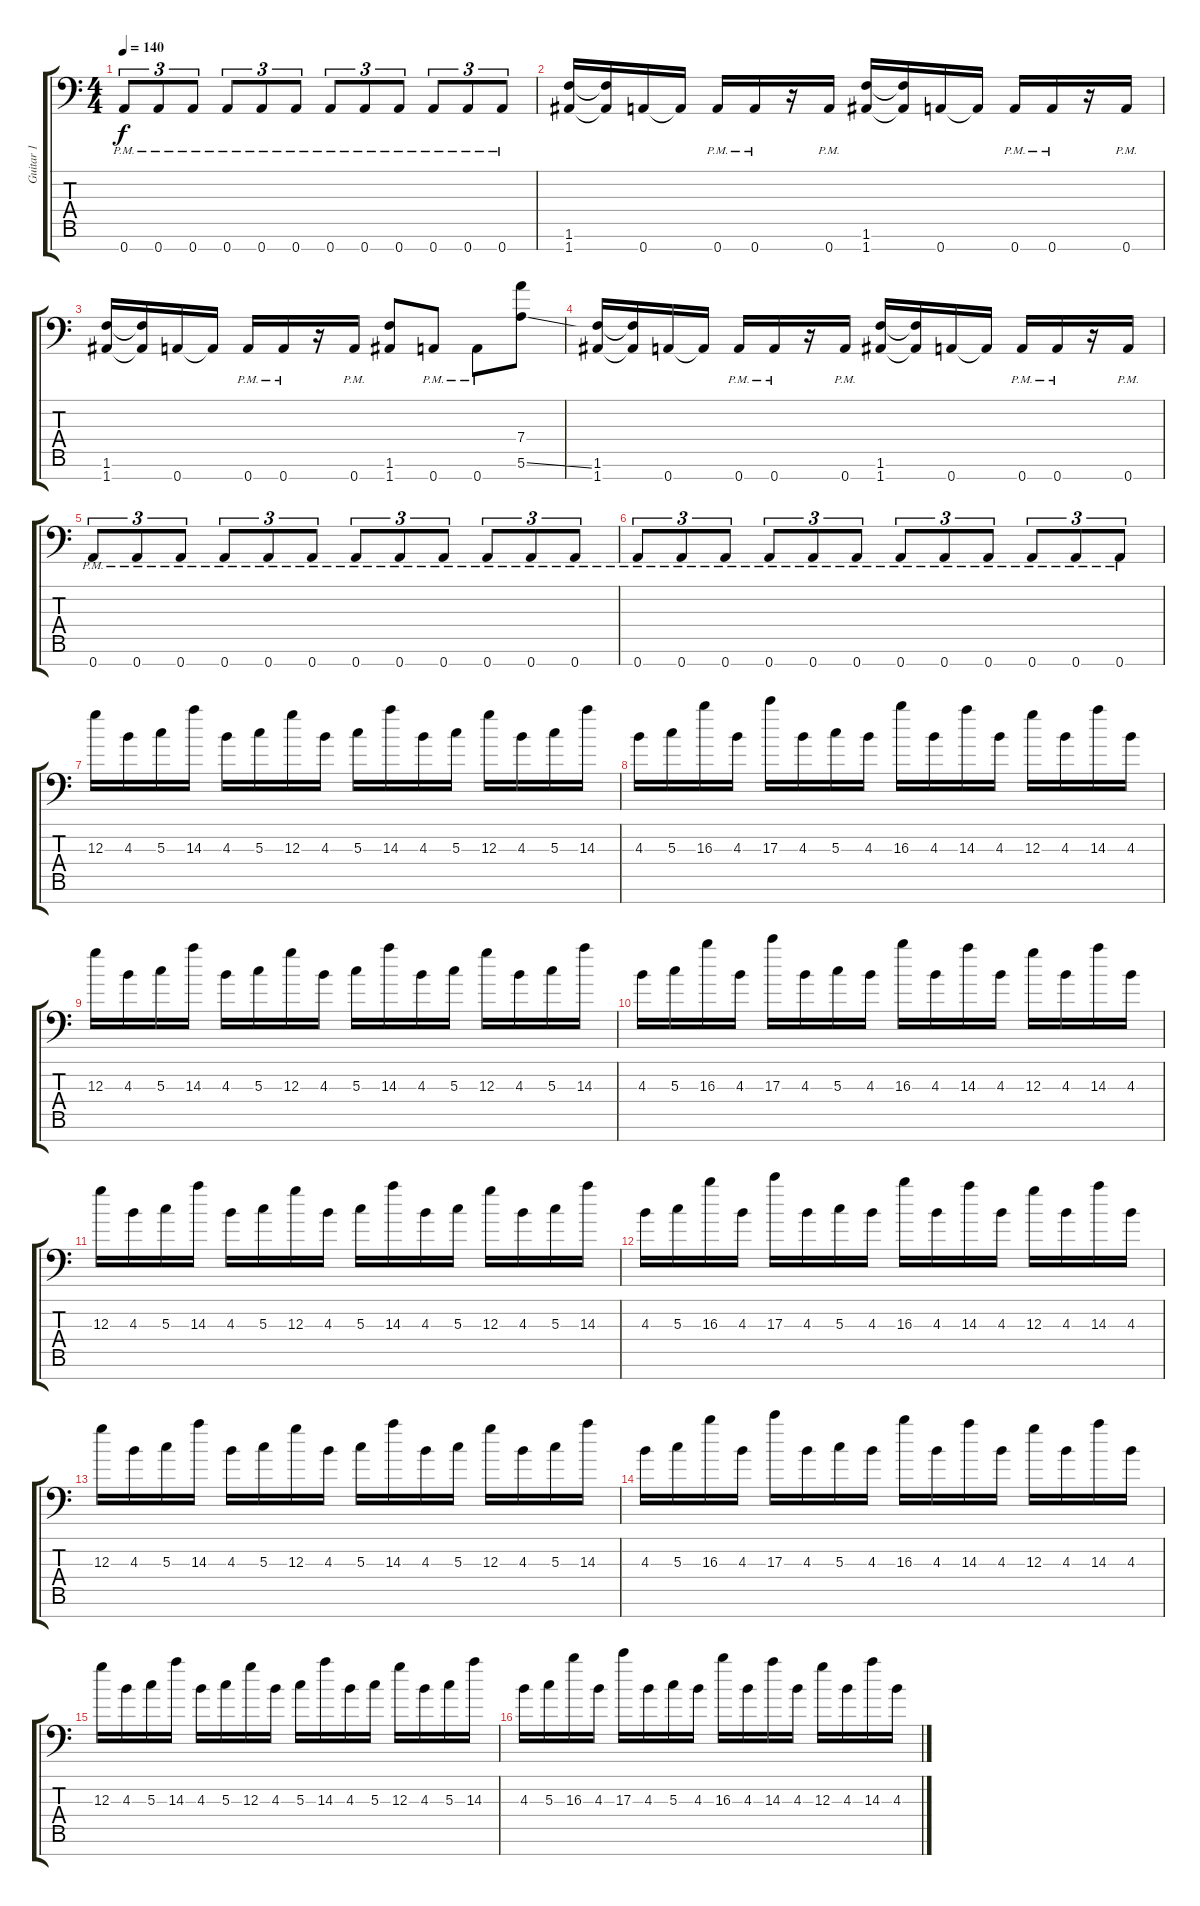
\track ("Guitar 1" "Guitar 1") {instrument distortionguitar}
\staff {score tabs}
\tuning (E4 B3 G3 D3 A2 E2 A1) {hide}
\ts (4 4)
\tempo 140
\clef f4
\ks c
0.7{pm}.8{tu (3 2) dy f} 0.7{pm}.8{tu (3 2)} 0.7{pm}.8{tu (3 2)} 0.7{pm}.8{tu (3 2)} 0.7{pm}.8{tu (3 2)} 0.7{pm}.8{tu (3 2)} 0.7{pm}.8{tu (3 2)} 0.7{pm}.8{tu (3 2)} 0.7{pm}.8{tu (3 2)} 0.7{pm}.8{tu (3 2)} 0.7{pm}.8{tu (3 2)} 0.7{pm}.8{tu (3 2)} |
(1.6 1.7).16 (1.6{t} 1.7{t}).16 0.7.16 0.7{t}.16 0.7{pm}.16 0.7{pm}.16 r.16 0.7{pm}.16 (1.6 1.7).16 (1.6{t} 1.7{t}).16 0.7.16 0.7{t}.16 0.7{pm}.16 0.7{pm}.16 r.16 0.7{pm}.16 |
(1.6 1.7).16 (1.6{t} 1.7{t}).16 0.7.16 0.7{t}.16 0.7{pm}.16 0.7{pm}.16 r.16 0.7{pm}.16 (1.6 1.7).8 0.7{pm}.8 0.7{pm}.8 (7.4 5.6{ss}).8 |
(1.6 1.7).16 (1.6{t} 1.7{t}).16 0.7.16 0.7{t}.16 0.7{pm}.16 0.7{pm}.16 r.16 0.7{pm}.16 (1.6 1.7).16 (1.6{t} 1.7{t}).16 0.7.16 0.7{t}.16 0.7{pm}.16 0.7{pm}.16 r.16 0.7{pm}.16 |
0.7{pm}.8{tu (3 2)} 0.7{pm}.8{tu (3 2)} 0.7{pm}.8{tu (3 2)} 0.7{pm}.8{tu (3 2)} 0.7{pm}.8{tu (3 2)} 0.7{pm}.8{tu (3 2)} 0.7{pm}.8{tu (3 2)} 0.7{pm}.8{tu (3 2)} 0.7{pm}.8{tu (3 2)} 0.7{pm}.8{tu (3 2)} 0.7{pm}.8{tu (3 2)} 0.7{pm}.8{tu (3 2)} |
0.7{pm}.8{tu (3 2)} 0.7{pm}.8{tu (3 2)} 0.7{pm}.8{tu (3 2)} 0.7{pm}.8{tu (3 2)} 0.7{pm}.8{tu (3 2)} 0.7{pm}.8{tu (3 2)} 0.7{pm}.8{tu (3 2)} 0.7{pm}.8{tu (3 2)} 0.7{pm}.8{tu (3 2)} 0.7{pm}.8{tu (3 2)} 0.7{pm}.8{tu (3 2)} 0.7{pm}.8{tu (3 2)} |
12.3.16 4.3.16 5.3.16 14.3.16 4.3.16 5.3.16 12.3.16 4.3.16 5.3.16 14.3.16 4.3.16 5.3.16 12.3.16 4.3.16 5.3.16 14.3.16 |
4.3.16 5.3.16 16.3.16 4.3.16 17.3.16 4.3.16 5.3.16 4.3.16 16.3.16 4.3.16 14.3.16 4.3.16 12.3.16 4.3.16 14.3.16 4.3.16 |
12.3.16 4.3.16 5.3.16 14.3.16 4.3.16 5.3.16 12.3.16 4.3.16 5.3.16 14.3.16 4.3.16 5.3.16 12.3.16 4.3.16 5.3.16 14.3.16 |
4.3.16 5.3.16 16.3.16 4.3.16 17.3.16 4.3.16 5.3.16 4.3.16 16.3.16 4.3.16 14.3.16 4.3.16 12.3.16 4.3.16 14.3.16 4.3.16 |
12.3.16 4.3.16 5.3.16 14.3.16 4.3.16 5.3.16 12.3.16 4.3.16 5.3.16 14.3.16 4.3.16 5.3.16 12.3.16 4.3.16 5.3.16 14.3.16 |
4.3.16 5.3.16 16.3.16 4.3.16 17.3.16 4.3.16 5.3.16 4.3.16 16.3.16 4.3.16 14.3.16 4.3.16 12.3.16 4.3.16 14.3.16 4.3.16 |
12.3.16 4.3.16 5.3.16 14.3.16 4.3.16 5.3.16 12.3.16 4.3.16 5.3.16 14.3.16 4.3.16 5.3.16 12.3.16 4.3.16 5.3.16 14.3.16 |
4.3.16 5.3.16 16.3.16 4.3.16 17.3.16 4.3.16 5.3.16 4.3.16 16.3.16 4.3.16 14.3.16 4.3.16 12.3.16 4.3.16 14.3.16 4.3.16 |
12.3.16 4.3.16 5.3.16 14.3.16 4.3.16 5.3.16 12.3.16 4.3.16 5.3.16 14.3.16 4.3.16 5.3.16 12.3.16 4.3.16 5.3.16 14.3.16 |
4.3.16 5.3.16 16.3.16 4.3.16 17.3.16 4.3.16 5.3.16 4.3.16 16.3.16 4.3.16 14.3.16 4.3.16 12.3.16 4.3.16 14.3.16 4.3.16
